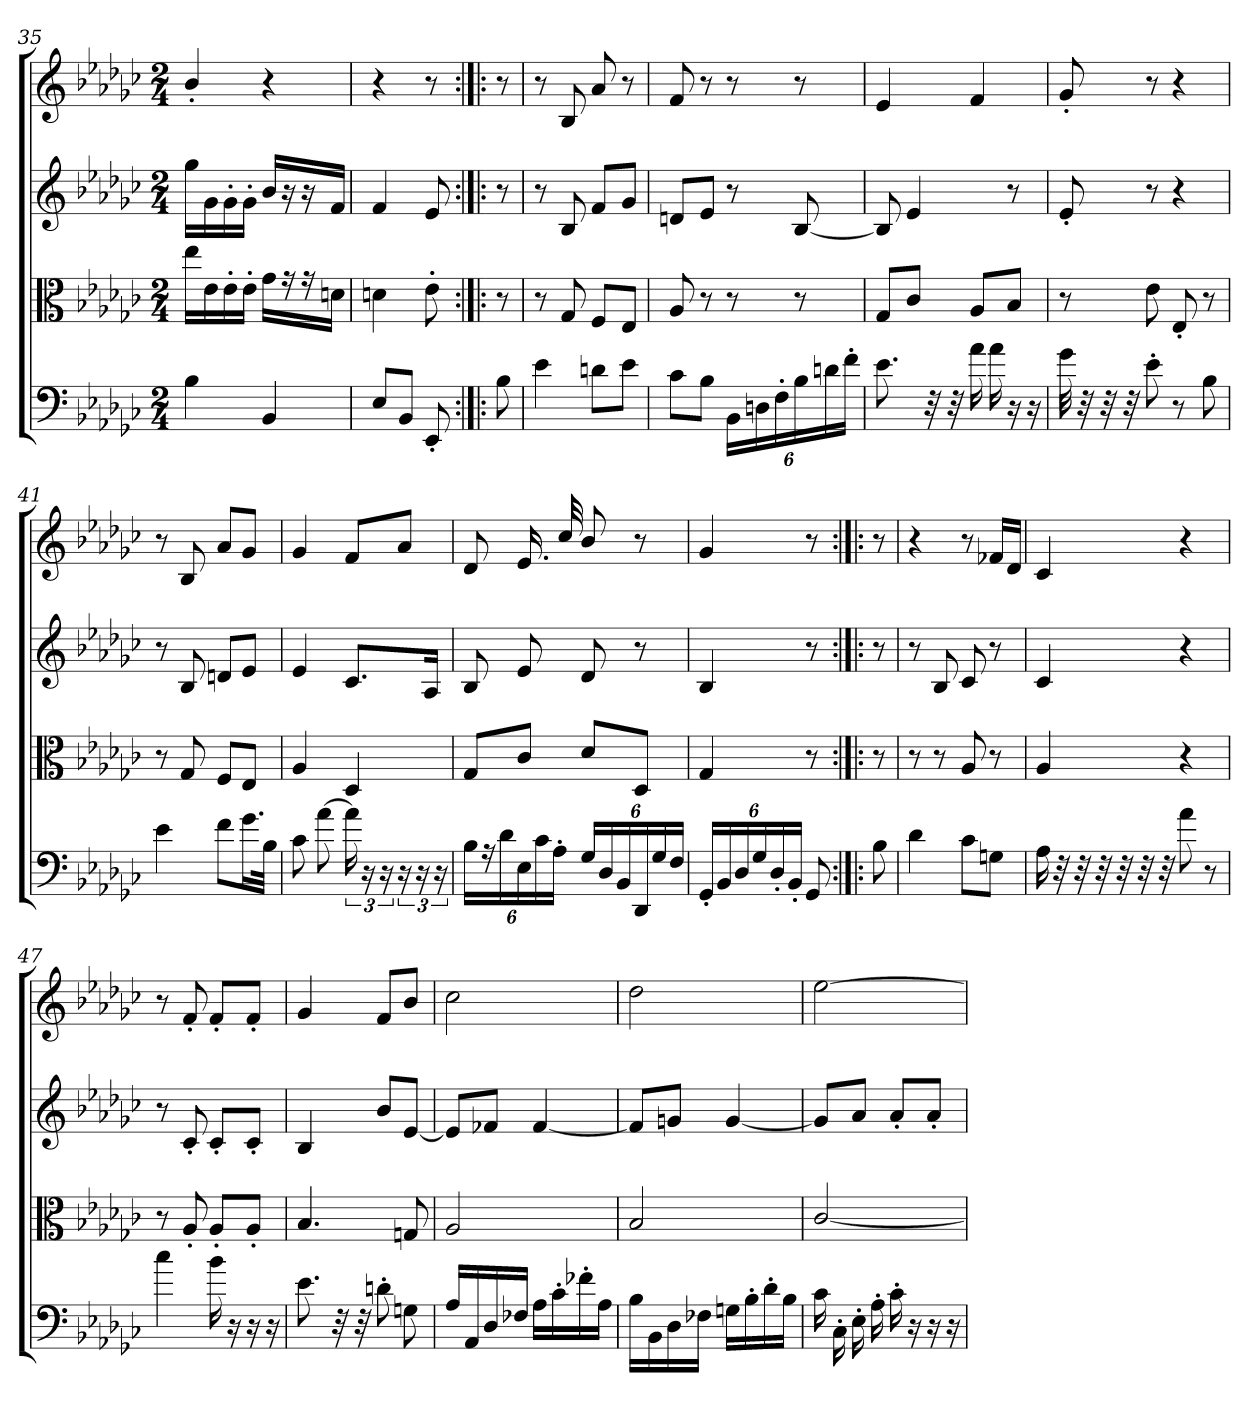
**kern	**kern	**kern	**kern
*part4	*part3	*part2	*part1
*staff4	*staff3	*staff2	*staff1
*clefF4	*clefC3	*clefG2	*clefG2
*k[b-e-a-d-g-c-]	*k[b-e-a-d-g-c-]	*k[b-e-a-d-g-c-]	*k[b-e-a-d-g-c-]
*e-:	*e-:	*e-:	*e-:
*M2/4	*M2/4	*M2/4	*M2/4
=35	=35	=35	=35
4B-\	16ee-\LL	16gg-\LL	4b-'/
.	16e-\	16g-\	.
.	16e-'\	16g-'\	.
.	16e-'\JJ	16g-'\JJ	.
4BB-/	16g-\LL	16b-/LL	4r
.	16r	16r	.
.	16r	16r	.
.	16dn\JJ	16f/JJ	.
=36	=36	=36	=36
8E-/L	4dn\	4f/	4r
8BB-/J	.	.	.
8EE-'/	8e-'\	8e-/	8r
=:|!|:	=:|!|:	=:|!|:	=:|!|:
8B-\	8r	8r	8r
=37	=37	=37	=37
4e-\	8r	8r	8r
.	8G-/	8B-/	8B-/
8dn\L	8F/L	8f/L	8a-/
8e-\J	8E-/J	8g-/J	8r
=38	=38	=38	=38
8c-\L	8A-/	8dn/L	8f/
8B-\J	8r	8e-/J	8r
24BB-\LL	8r	8r	8r
24Dn\	.	.	.
24F'\	.	.	.
24B-\	8r	[8B-/	8r
24dn\	.	.	.
24f'\JJ	.	.	.
=39	=39	=39	=39
8.e-\	8G-/L	8B-/]	4e-/
.	8c-/J	4e-/	.
32r	.	.	.
32r	.	.	.
16a-\	8A-/L	.	4f/
16a-\	.	.	.
16r	8B-/J	8r	.
16r	.	.	.
=40	=40	=40	=40
32g-\	8r	8e-'/	8g-'/
32r	.	.	.
32r	.	.	.
32r	.	.	.
8e-'\	8e-\	8r	8r
8r	8E-'/	4r	4r
8B-\	8r	.	.
=41	=41	=41	=41
4e-\	8r	8r	8r
.	8G-/	8B-/	8B-/
8f\L	8F/L	8dn/L	8a-/L
16.g-\L	8E-/J	8e-/J	8g-/J
32B-\JJk	.	.	.
=42	=42	=42	=42
8c-\	4A-/	4e-/	4g-/
[8a-\	.	.	.
24a-\]	4D-/	8.c-/L	8f/L
24r	.	.	.
24r	.	.	.
24r	.	.	8a-/J
24r	.	.	.
.	.	16A-/Jk	.
24r	.	.	.
=43	=43	=43	=43
24B-\LL	8G-/L	8B-/	8d-/
24r	.	.	.
24d-\	.	.	.
24E-\	8c-/J	8e-/	16.e-/
24c-\	.	.	.
24A-'\JJ	.	.	.
.	.	.	32cc-/
24G-/LL	8d-/L	8d-/	8b-/
24D-/	.	.	.
24BB-/	.	.	.
24DD-/	8D-/J	8r	8r
24G-/	.	.	.
24F/JJ	.	.	.
=44	=44	=44	=44
24GG-'/LL	4G-/	4B-/	4g-/
24BB-/	.	.	.
24D-/	.	.	.
24G-/	.	.	.
24D-'/	.	.	.
24BB-'/JJ	.	.	.
8GG-/	8r	8r	8r
=:|!|:	=:|!|:	=:|!|:	=:|!|:
8B-\	8r	8r	8r
=45	=45	=45	=45
4d-\	8r	8r	4r
.	8r	8B-/	.
8c-\L	8A-/	8c-/	8r
8Gn\J	8r	8r	16f-X/LL
.	.	.	16d-/JJ
=46	=46	=46	=46
16A-\	4A-/	4c-/	4c-/
32r	.	.	.
32r	.	.	.
32r	.	.	.
32r	.	.	.
32r	.	.	.
32r	.	.	.
8a-\	4r	4r	4r
8r	.	.	.
=47	=47	=47	=47
4cc-\	8r	8r	8r
.	8A-'/	8c-'/	8f'/
16b-\	8A-'/L	8c-'/L	8f'/L
16r	.	.	.
16r	8A-'/J	8c-'/J	8f'/J
16r	.	.	.
=48	=48	=48	=48
8.e-\	4.B-/	4B-/	4g-/
32r	.	.	.
32r	.	.	.
8dn'\	.	8b-/L	8f/L
8Gn\	8Gn/	[8e-/J	8b-/J
=49	=49	=49	=49
16A-/LL	2A-/	8e-/L]	2cc-\
16AA-/	.	.	.
16D-/	.	8f-X/J	.
16F-X/JJ	.	.	.
16A-\LL	.	[4f-/	.
16c-'\	.	.	.
16f-X'\	.	.	.
16A-\JJ	.	.	.
=50	=50	=50	=50
16B-\LL	2B-/	8f-/L]	2dd-\
16BB-\	.	.	.
16D-\	.	8gn/J	.
16F-X\JJ	.	.	.
16Gn\LL	.	[4g/	.
16B-'\	.	.	.
16d-'\	.	.	.
16B-\JJ	.	.	.
=51	=51	=51	=51
16c-\	[2c-/	8g/L]	[2ee-\
16C-'\	.	.	.
16E-'\	.	8a-/J	.
16A-'\	.	.	.
16c-'\	.	8a-'/L	.
16r	.	.	.
16r	.	8a-'/J	.
16r	.	.	.
=	=	=	=
*-	*-	*-	*-
